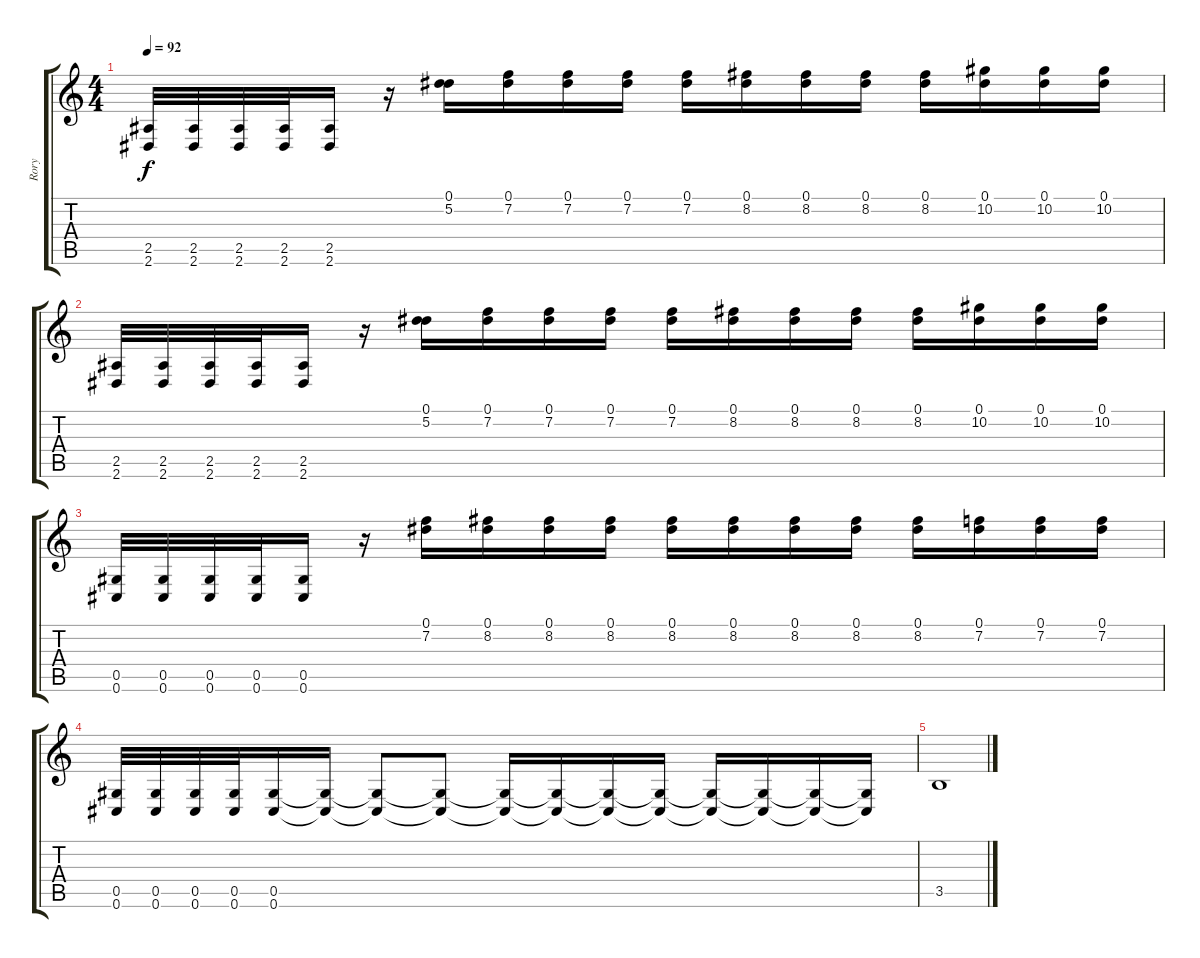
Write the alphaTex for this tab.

\track ("Rory" "Rory") {instrument distortionguitar}
\staff {score tabs}
\tuning (Eb4 Bb3 Gb3 Db3 Ab2 Db2) {hide}
\ts (4 4)
\tempo 92
\clef g2
\ks c
(2.5 2.6).32{dy f} (2.5 2.6).32 (2.5 2.6).32 (2.5 2.6).32 (2.5 2.6).16 r.16 (0.1 5.2).16 (0.1 7.2).16 (0.1 7.2).16 (0.1 7.2).16 (0.1 7.2).16 (0.1 8.2).16 (0.1 8.2).16 (0.1 8.2).16 (0.1 8.2).16 (0.1 10.2).16 (0.1 10.2).16 (0.1 10.2).16 |
(2.5 2.6).32 (2.5 2.6).32 (2.5 2.6).32 (2.5 2.6).32 (2.5 2.6).16 r.16 (0.1 5.2).16 (0.1 7.2).16 (0.1 7.2).16 (0.1 7.2).16 (0.1 7.2).16 (0.1 8.2).16 (0.1 8.2).16 (0.1 8.2).16 (0.1 8.2).16 (0.1 10.2).16 (0.1 10.2).16 (0.1 10.2).16 |
(0.5 0.6).32 (0.5 0.6).32 (0.5 0.6).32 (0.5 0.6).32 (0.5 0.6).16 r.16 (0.1 7.2).16 (0.1 8.2).16 (0.1 8.2).16 (0.1 8.2).16 (0.1 8.2).16 (0.1 8.2).16 (0.1 8.2).16 (0.1 8.2).16 (0.1 8.2).16 (0.1 7.2).16 (0.1 7.2).16 (0.1 7.2).16 |
(0.5 0.6).32 (0.5 0.6).32 (0.5 0.6).32 (0.5 0.6).32 (0.5 0.6).16 (0.5{t} 0.6{t}).16 (0.5{t} 0.6{t}).8 (0.5{t} 0.6{t}).8 (0.5{t} 0.6{t}).16 (0.5{t} 0.6{t}).16 (0.5{t} 0.6{t}).16 (0.5{t} 0.6{t}).16 (0.5{t} 0.6{t}).16 (0.5{t} 0.6{t}).16 (0.5{t} 0.6{t}).16 (0.5{t} 0.6{t}).16 |
3.5.1{volume 0}
